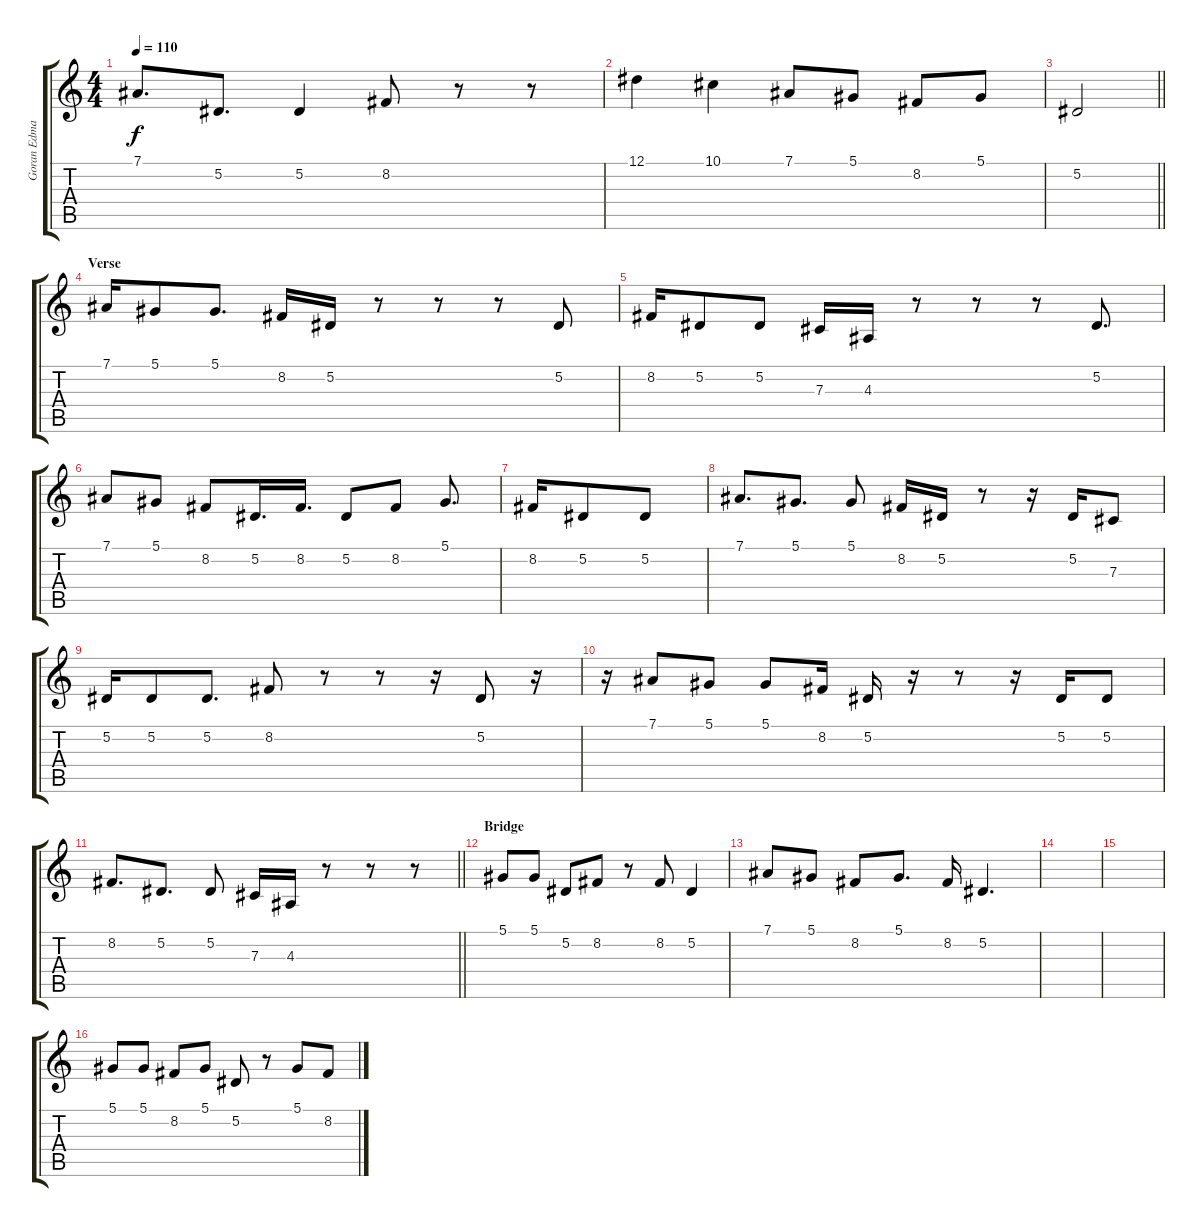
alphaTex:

\track ("Goran Edman" "Goran Edma") {instrument lead2sawtooth}
\staff {score tabs}
\tuning (Eb4 Bb3 Gb3 Db3 Ab2 Eb2) {hide}
\ts (4 4)
\tempo 110
\clef g2
\ks c
7.1.8{d dy f} 5.2.8{d} 5.2.4 8.2.8 r.8 r.8 |
12.1.4 10.1.4 7.1.8 5.1.8 8.2.8 5.1.8 |
\barLineRight lightlight
5.2.2 |
\section ("" "Verse")
7.1.16 5.1.8 5.1.8{d} 8.2.16 5.2.16 r.8 r.8 r.8 5.2.8 |
8.2.16 5.2.8 5.2.8 7.3.16 4.3.16 r.8 r.8 r.8 5.2.8{d} |
7.1.8 5.1.8 8.2.8 5.2.16{d} 8.2.16{d} 5.2.8 8.2.8 5.1.8{d} |
8.2.16 5.2.8 5.2.8 |
7.1.8{d} 5.1.8{d} 5.1.8 8.2.16 5.2.16 r.8 r.16 5.2.16 7.3.8 |
5.2.16 5.2.8 5.2.8{d} 8.2.8 r.8 r.8 r.16 5.2.8 r.16 |
r.16 7.1.8 5.1.8 5.1.8 8.2.16 5.2.16 r.16 r.8 r.16 5.2.16 5.2.8 |
\barLineRight lightlight
8.2.8{d} 5.2.8{d} 5.2.8 7.3.16 4.3.16 r.8 r.8 r.8 |
\section ("" "Bridge")
5.1.8 5.1.8 5.2.8 8.2.8 r.8 8.2.8 5.2.4 |
7.1.8 5.1.8 8.2.8 5.1.8{d} 8.2.16 5.2.4{d} |
|
|
5.1.8 5.1.8 8.2.8 5.1.8 5.2.8 r.8 5.1.8 8.2.8
